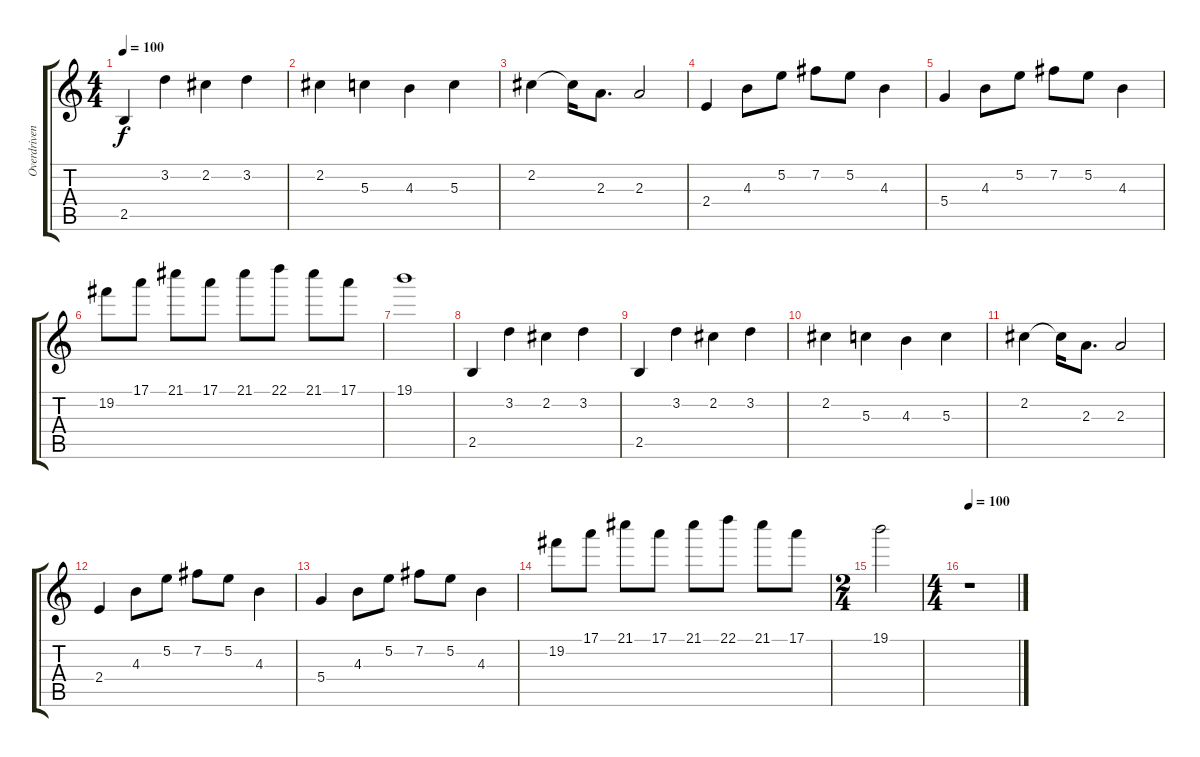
\track ("Overdriven Guitar 1" "Overdriven") {instrument overdrivenguitar}
\staff {score tabs}
\tuning (E4 B3 G3 D3 A2 E2) {hide}
\ts (4 4)
\tempo 100
\clef g2
\ks c
2.5.4{dy f} 3.2.4 2.2.4 3.2.4 |
2.2.4 5.3.4 4.3.4 5.3.4 |
2.2.4 2.2{t}.16 2.3.8{d} 2.3.2 |
2.4.4 4.3.8 5.2.8 7.2.8 5.2.8 4.3.4 |
5.4.4 4.3.8 5.2.8 7.2.8 5.2.8 4.3.4 |
19.2.8 17.1.8 21.1.8 17.1.8 21.1.8 22.1.8 21.1.8 17.1.8 |
19.1.1 |
2.5.4 3.2.4 2.2.4 3.2.4 |
2.5.4 3.2.4 2.2.4 3.2.4 |
2.2.4 5.3.4 4.3.4 5.3.4 |
2.2.4 2.2{t}.16 2.3.8{d} 2.3.2 |
2.4.4 4.3.8 5.2.8 7.2.8 5.2.8 4.3.4 |
5.4.4 4.3.8 5.2.8 7.2.8 5.2.8 4.3.4 |
19.2.8 17.1.8 21.1.8 17.1.8 21.1.8 22.1.8 21.1.8 17.1.8 |
\ts (2 4)
19.1.2 |
\ts (4 4)
\tempo 100
r.1
